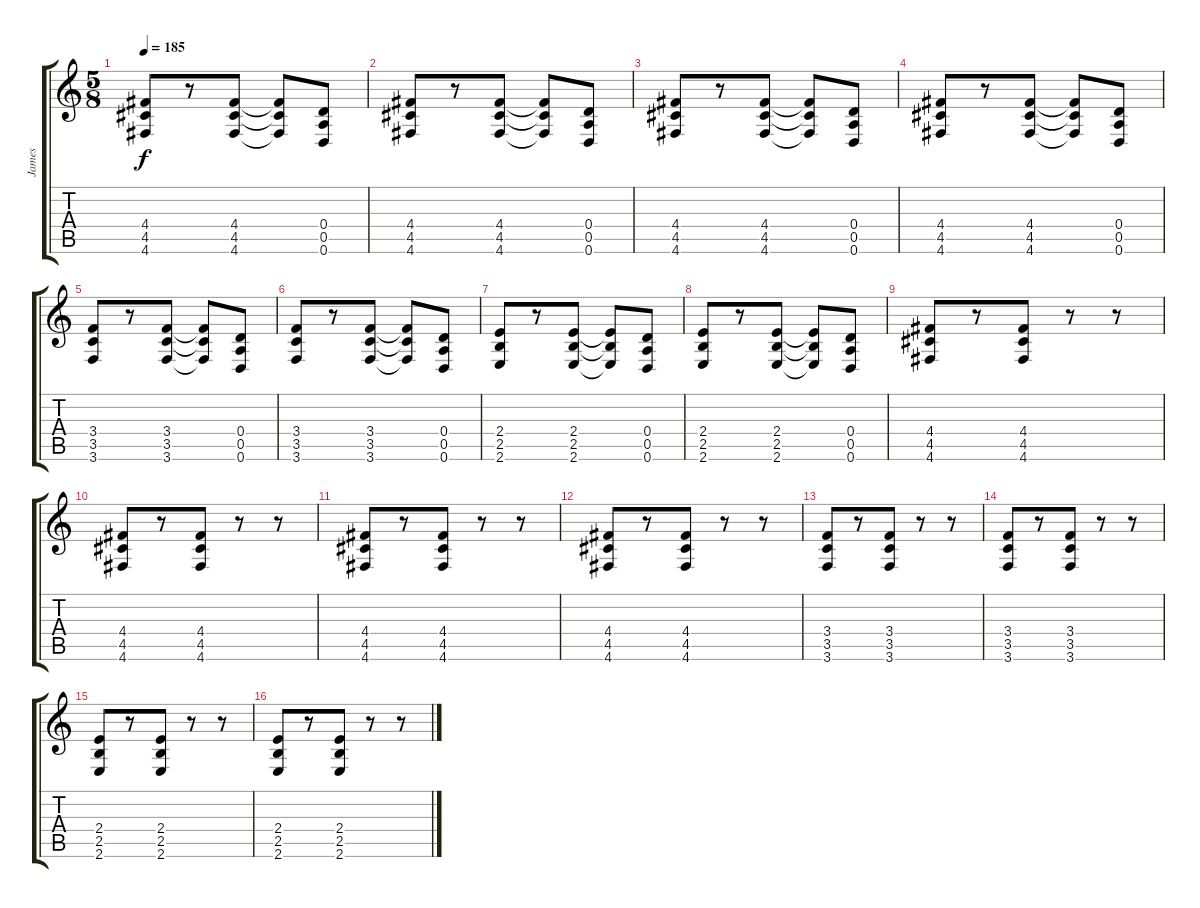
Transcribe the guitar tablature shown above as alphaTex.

\track ("James" "James") {instrument electricguitarjazz}
\staff {score tabs}
\tuning (E4 B3 G3 D3 A2 D2) {hide}
\ts (5 8)
\tempo 185
\clef g2
\ks c
(4.4 4.5 4.6).8{dy f} r.8 (4.4 4.5 4.6).8 (4.4{t} 4.5{t} 4.6{t}).8 (0.4 0.5 0.6).8 |
(4.4 4.5 4.6).8 r.8 (4.4 4.5 4.6).8 (4.4{t} 4.5{t} 4.6{t}).8 (0.4 0.5 0.6).8 |
(4.4 4.5 4.6).8 r.8 (4.4 4.5 4.6).8 (4.4{t} 4.5{t} 4.6{t}).8 (0.4 0.5 0.6).8 |
(4.4 4.5 4.6).8 r.8 (4.4 4.5 4.6).8 (4.4{t} 4.5{t} 4.6{t}).8 (0.4 0.5 0.6).8 |
(3.4 3.5 3.6).8 r.8 (3.4 3.5 3.6).8 (3.4{t} 3.5{t} 3.6{t}).8 (0.4 0.5 0.6).8 |
(3.4 3.5 3.6).8 r.8 (3.4 3.5 3.6).8 (3.4{t} 3.5{t} 3.6{t}).8 (0.4 0.5 0.6).8 |
(2.4 2.5 2.6).8 r.8 (2.4 2.5 2.6).8 (2.4{t} 2.5{t} 2.6{t}).8 (0.4 0.5 0.6).8 |
(2.4 2.5 2.6).8 r.8 (2.4 2.5 2.6).8 (2.4{t} 2.5{t} 2.6{t}).8 (0.4 0.5 0.6).8 |
(4.4 4.5 4.6).8 r.8 (4.4 4.5 4.6).8 r.8 r.8 |
(4.4 4.5 4.6).8 r.8 (4.4 4.5 4.6).8 r.8 r.8 |
(4.4 4.5 4.6).8 r.8 (4.4 4.5 4.6).8 r.8 r.8 |
(4.4 4.5 4.6).8 r.8 (4.4 4.5 4.6).8 r.8 r.8 |
(3.4 3.5 3.6).8 r.8 (3.4 3.5 3.6).8 r.8 r.8 |
(3.4 3.5 3.6).8 r.8 (3.4 3.5 3.6).8 r.8 r.8 |
(2.4 2.5 2.6).8 r.8 (2.4 2.5 2.6).8 r.8 r.8 |
(2.4 2.5 2.6).8 r.8 (2.4 2.5 2.6).8 r.8 r.8
